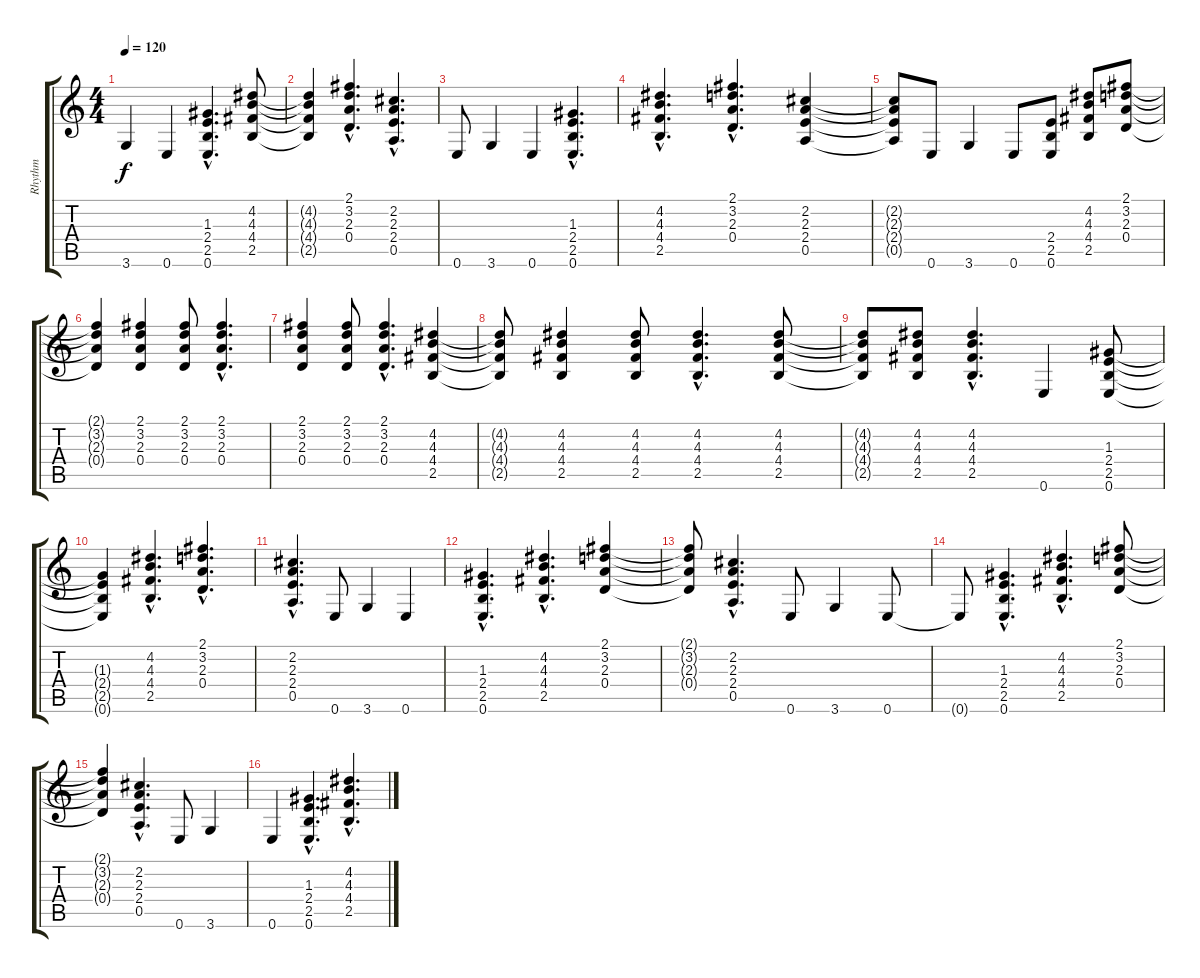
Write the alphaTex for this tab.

\track ("Rhythm" "Rhythm") {instrument distortionguitar}
\staff {score tabs}
\tuning (E4 B3 G3 D3 A2 E2) {hide}
\ts (4 4)
\tempo 120
\clef g2
\ks c
3.6.4{dy f} 0.6.4 (1.3{hac} 2.4{hac} 2.5{hac} 0.6{hac}).4{d} (4.2 4.3 4.4 2.5).8 |
(4.2{t} 4.3{t} 4.4{t} 2.5{t}).4 (2.1{hac} 3.2{hac} 2.3{hac} 0.4{hac}).4{d} (2.2{hac} 2.3{hac} 2.4{hac} 0.5{hac}).4{d} |
0.6.8 3.6.4 0.6.4 (1.3{hac} 2.4{hac} 2.5{hac} 0.6{hac}).4{d} |
(4.2{hac} 4.3{hac} 4.4{hac} 2.5{hac}).4{d} (2.1{hac} 3.2{hac} 2.3{hac} 0.4{hac}).4{d} (2.2 2.3 2.4 0.5).4 |
(2.2{t} 2.3{t} 2.4{t} 0.5{t}).8 0.6.8 3.6.4 0.6.8 (2.4 2.5 0.6).8 (4.2 4.3 4.4 2.5).8 (2.1 3.2 2.3 0.4).8 |
(2.1{t} 3.2{t} 2.3{t} 0.4{t}).4 (2.1 3.2 2.3 0.4).4 (2.1 3.2 2.3 0.4).8 (2.1{hac} 3.2{hac} 2.3{hac} 0.4{hac}).4{d} |
(2.1 3.2 2.3 0.4).4 (2.1 3.2 2.3 0.4).8 (2.1{hac} 3.2{hac} 2.3{hac} 0.4{hac}).4{d} (4.2 4.3 4.4 2.5).4 |
(4.2{t} 4.3{t} 4.4{t} 2.5{t}).8 (4.2 4.3 4.4 2.5).4 (4.2 4.3 4.4 2.5).8 (4.2{hac} 4.3{hac} 4.4{hac} 2.5{hac}).4{d} (4.2 4.3 4.4 2.5).8 |
(4.2{t} 4.3{t} 4.4{t} 2.5{t}).8 (4.2 4.3 4.4 2.5).8 (4.2{hac} 4.3{hac} 4.4{hac} 2.5{hac}).4{d} 0.6.4 (1.3 2.4 2.5 0.6).8 |
(1.3{t} 2.4{t} 2.5{t} 0.6{t}).4 (4.2{hac} 4.3{hac} 4.4{hac} 2.5{hac}).4{d} (2.1{hac} 3.2{hac} 2.3{hac} 0.4{hac}).4{d} |
(2.2{hac} 2.3{hac} 2.4{hac} 0.5{hac}).4{d} 0.6.8 3.6.4 0.6.4 |
(1.3{hac} 2.4{hac} 2.5{hac} 0.6{hac}).4{d} (4.2{hac} 4.3{hac} 4.4{hac} 2.5{hac}).4{d} (2.1 3.2 2.3 0.4).4 |
(2.1{t} 3.2{t} 2.3{t} 0.4{t}).8 (2.2{hac} 2.3{hac} 2.4{hac} 0.5{hac}).4{d} 0.6.8 3.6.4 0.6.8 |
0.6{t}.8 (1.3{hac} 2.4{hac} 2.5{hac} 0.6{hac}).4{d} (4.2{hac} 4.3{hac} 4.4{hac} 2.5{hac}).4{d} (2.1 3.2 2.3 0.4).8 |
(2.1{t} 3.2{t} 2.3{t} 0.4{t}).4 (2.2{hac} 2.3{hac} 2.4{hac} 0.5{hac}).4{d} 0.6.8 3.6.4 |
0.6.4 (1.3{hac} 2.4{hac} 2.5{hac} 0.6{hac}).4{d} (4.2{hac} 4.3{hac} 4.4{hac} 2.5{hac}).4{d}
